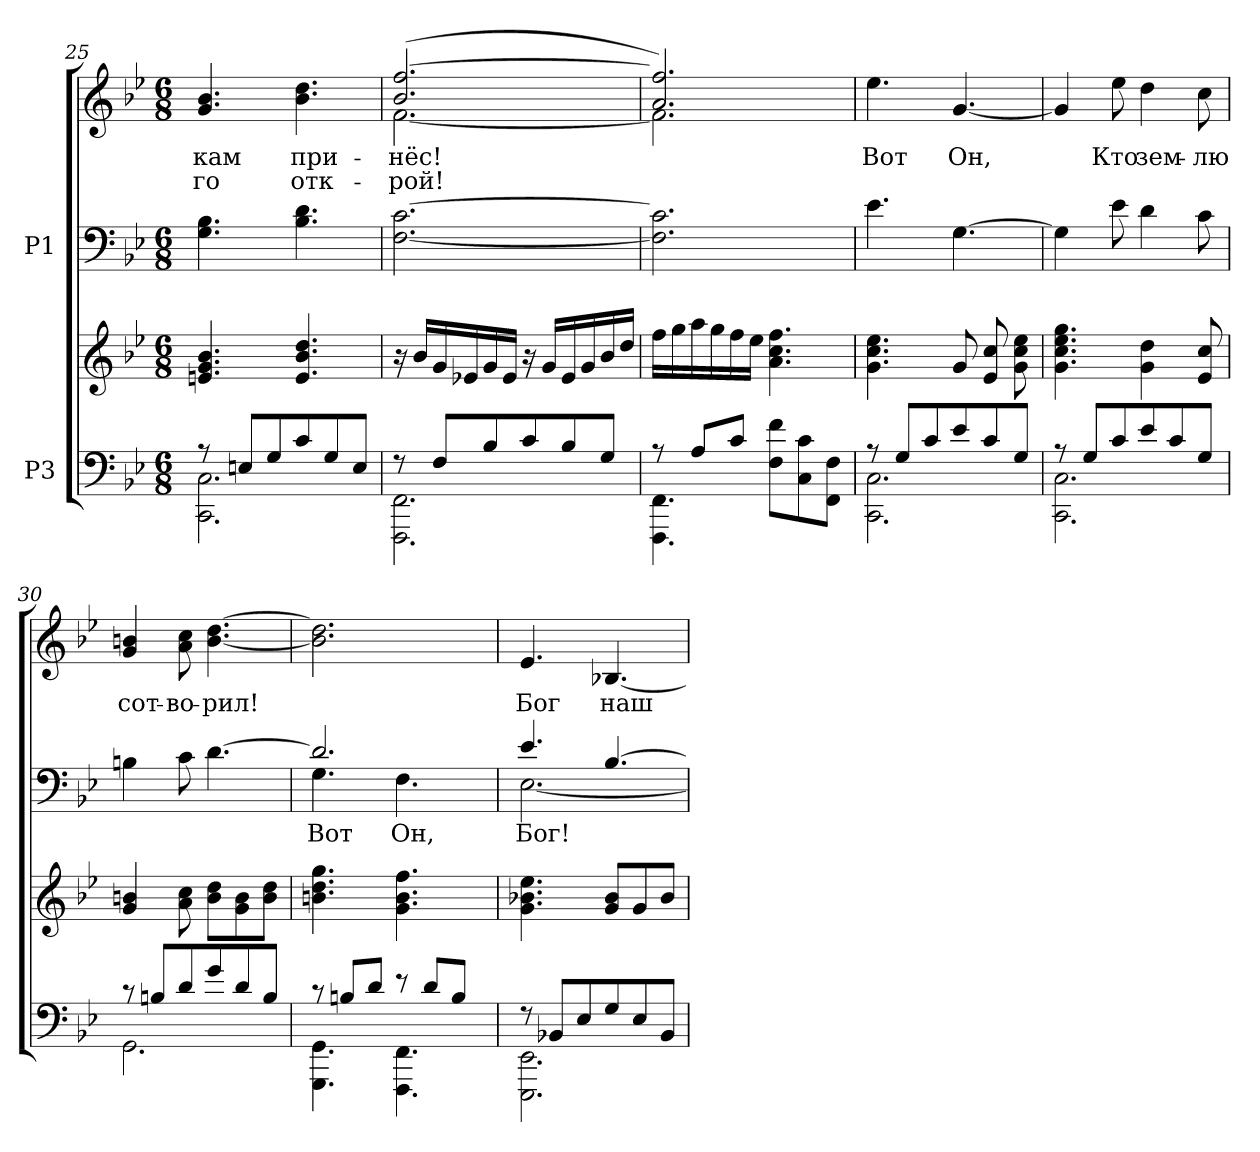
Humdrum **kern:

**kern	**kern	**kern	**text	**kern	**text	**text
*part2	*part2	*part1	*part1	*part1	*part1	*part1
*staff4	*staff3	*staff2	*staff2	*staff1	*staff1	*staff1
*I"P3	*	*I"P1	*	*	*	*
*clefF4	*clefG2	*clefF4	*	*clefG2	*	*
*k[b-e-]	*k[b-e-]	*k[b-e-]	*	*k[b-e-]	*	*
*B-:	*B-:	*B-:	*	*B-:	*	*
*M6/8	*M6/8	*M6/8	*	*M6/8	*	*
=25	=25	=25	=25	=25	=25	=25
*^	*	*	*	*	*	*
!	!	!	!	!	!	!LO:LY:b:color=#000000	!LO:LY:b:color=#000000
8r	2.CCi\ 2.Ci	4.eni/ 4.gi 4.b-i	4.Gi\ 4.B-i	.	4.gi/ 4.b-i	-кам	-го
8Eni/L	.	.	.	.	.	.	.
8Gi/	.	.	.	.	.	.	.
!	!	!	!	!	!	!LO:LY:b:color=#000000	!LO:LY:b:color=#000000
8ci/	.	4.ei/ 4.b-i 4.ddi	4.B-i\ 4.di	.	4.b-i\ 4.ddi	при-	отк-
8Gi/	.	.	.	.	.	.	.
8Ei/J	.	.	.	.	.	.	.
=26	=26	=26	=26	=26	=26	=26	=26
!	!	!	!	!	!	!LO:LY:b:color=#000000	!LO:LY:b:color=#000000
*	*	*	*	*	*^	*	*
8r	2.FFFi\ 2.FFi	16r	[<2.Fi\ [>2.ci	.	(2.b-i/ [>2.ffi	[<2.fi\	-нёс!	-рой!
.	.	16b-i/LL	.	.	.	.	.	.
8Fi/L	.	16gi/	.	.	.	.	.	.
.	.	16e-Xi/	.	.	.	.	.	.
8B-i/	.	16gi/	.	.	.	.	.	.
.	.	16e-i/JJ	.	.	.	.	.	.
8ci/	.	16r	.	.	.	.	.	.
.	.	16gi/LL	.	.	.	.	.	.
8B-i/	.	16e-i/	.	.	.	.	.	.
.	.	16gi/	.	.	.	.	.	.
8Gi/J	.	16b-i/	.	.	.	.	.	.
.	.	16ddi/JJ	.	.	.	.	.	.
=27	=27	=27	=27	=27	=27	=27	=27	=27
8r	4.FFFi\ 4.FFi	16ffi\LL	2.Fi\] 2.ci]	.	2.ai/ 2.ffi])	2.fi\]	.	.
.	.	16ggi\	.	.	.	.	.	.
8Ai/L	.	16aai\	.	.	.	.	.	.
.	.	16ggi\	.	.	.	.	.	.
8ci/J	.	16ffi\	.	.	.	.	.	.
.	.	16ee-i\JJ	.	.	.	.	.	.
8Fi\ 8fiL	4.ryy	4.ai\ 4.cci 4.ffi	.	.	.	.	.	.
8Ci\ 8ci	.	.	.	.	.	.	.	.
8FFi\ 8FiJ	.	.	.	.	.	.	.	.
*	*	*	*	*	*v	*v	*	*
=28	=28	=28	=28	=28	=28	=28	=28
!	!	!	!	!	!	!LO:LY:b:color=#000000	!
8r	2.CCi\ 2.Ci	4.gi\ 4.cci 4.ee-i	4.e-i\	.	4.ee-i\	Вот	.
8Gi/L	.	.	.	.	.	.	.
8ci/	.	.	.	.	.	.	.
!	!	!	!	!	!	!LO:LY:b:color=#000000	!
8e-i/	.	8gi/	[>4.Gi\	.	[<4.gi/	Он,	.
8ci/	.	8e-i/ 8cci	.	.	.	.	.
8Gi/J	.	8gi\ 8cci 8ee-i	.	.	.	.	.
!!LO:LB:g=z
=29	=29	=29	=29	=29	=29	=29	=29
8r	2.CCi\ 2.Ci	4.gi\ 4.cci 4.ee-i 4.ggi	4Gi\]	.	4gi/]	.	.
8Gi/L	.	.	.	.	.	.	.
!	!	!	!	!	!	!LO:LY:b:color=#000000	!
8ci/	.	.	8e-i\	.	8ee-i\	Кто	.
!	!	!	!	!	!	!LO:LY:b:color=#000000	!
8e-i/	.	4gi\ 4ddi	4di\	.	4ddi\	зем-	.
8ci/	.	.	.	.	.	.	.
!	!	!	!	!	!	!LO:LY:b:color=#000000	!
8Gi/J	.	8e-i/ 8cci	8ci\	.	8cci\	-лю	.
=30	=30	=30	=30	=30	=30	=30	=30
!	!	!	!	!	!	!LO:LY:b:color=#000000	!
8r	2.GGi\	4gi/ 4bni	4Bni\	.	4gi/ 4bni	сот-	.
8Bni/L	.	.	.	.	.	.	.
!	!	!	!	!	!	!LO:LY:b:color=#000000	!
8di/	.	8ai\ 8cci	8ci\	.	8ai\ 8cci	-во-	.
!	!	!	!	!	!	!LO:LY:b:color=#000000	!
8gi/	.	8bi\ 8ddiL	[>4.di\	.	[<4.bi\ [>4.ddi	-рил!	.
8di/	.	8gi\ 8bi	.	.	.	.	.
8Bi/J	.	8bi\ 8ddiJ	.	.	.	.	.
=31	=31	=31	=31	=31	=31	=31	=31
*	*	*	*^	*	*	*	*
!	!	!	!	!	!LO:LY:b:color=#000000	!	!	!
8r	4.GGGi\ 4.GGi	4.bni\ 4.ddi 4.ggi	2.di/]	4.Gi\	Вот	2.bi\] 2.ddi]	.	.
8Bni/L	.	.	.	.	.	.	.	.
8di/J	.	.	.	.	.	.	.	.
!	!	!	!	!	!LO:LY:b:color=#000000	!	!	!
8r	4.FFFi\ 4.FFi	4.gi\ 4.bi 4.ffi	.	4.Fi\	Он,	.	.	.
8di/L	.	.	.	.	.	.	.	.
8Bi/J	.	.	.	.	.	.	.	.
=32	=32	=32	=32	=32	=32	=32	=32	=32
!	!	!	!	!	!LO:LY:b:color=#000000	!	!	!
!	!	!	!	!	!	!	!LO:LY:b:color=#000000	!
8r	2.EEE-i\ 2.EE-i	4.gi\ 4.b-Xi 4.ee-i	4.e-i/	[<2.E-i\	Бог!	4.e-i/	Бог	.
8BB-Xi/L	.	.	.	.	.	.	.	.
8E-i/	.	.	.	.	.	.	.	.
!	!	!	!	!	!	!	!LO:LY:b:color=#000000	!
8Gi/	.	8gi/ 8b-iL	[>4.B-i/	.	.	[<4.B-Xi/	наш	.
8E-i/	.	8gi/	.	.	.	.	.	.
8BB-i/J	.	8b-i/J	.	.	.	.	.	.
*v	*v	*	*v	*v	*	*	*	*
=	=	=	=	=	=	=
*-	*-	*-	*-	*-	*-	*-
